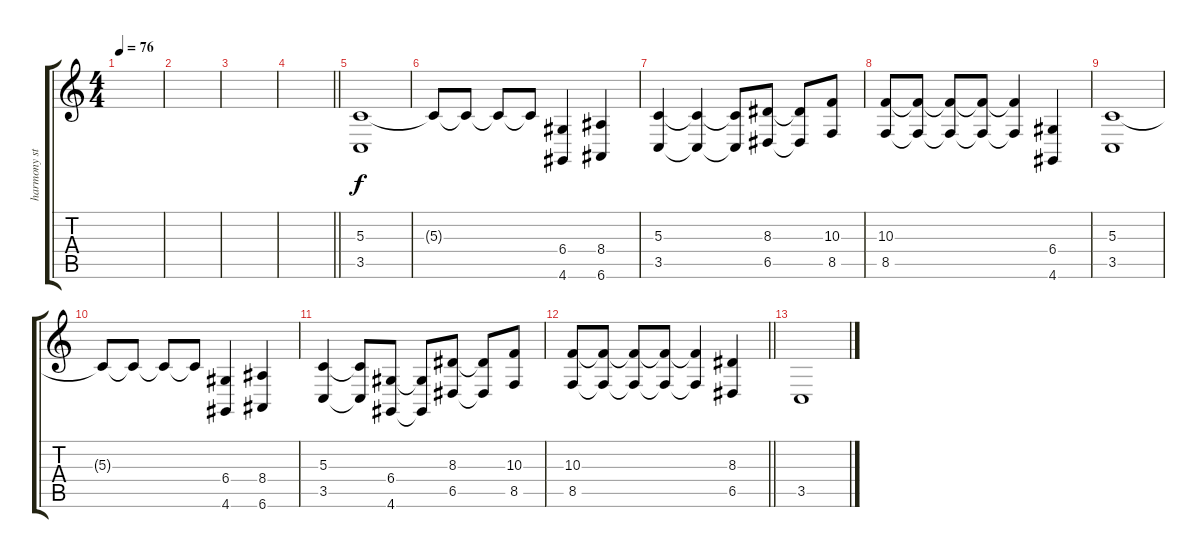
\track ("harmony strings" "harmony st") {instrument stringensemble1}
\staff {score tabs}
\tuning (E4 B3 G3 D3 A2 E2) {hide}
\ts (4 4)
\tempo 76
\clef g2
\ks c
|
|
|
\barLineRight lightlight
|
(5.3 3.5).1 |
5.3{t}.8 5.3{t}.8 5.3{t}.8 5.3{t}.8 (6.4 4.6).4 (8.4 6.6).4 |
(5.3 3.5).4 (5.3{t} 3.5{t}).4 (5.3{t} 3.5{t}).8 (8.3 6.5).8 (8.3{t} 6.5{t}).8 (10.3 8.5).8 |
(10.3 8.5).8 (10.3{t} 8.5{t}).8 (10.3{t} 8.5{t}).8 (10.3{t} 8.5{t}).8 (10.3{t} 8.5{t}).4 (6.4 4.6).4 |
(5.3 3.5).1 |
5.3{t}.8 5.3{t}.8 5.3{t}.8 5.3{t}.8 (6.4 4.6).4 (8.4 6.6).4 |
(5.3 3.5).4 (5.3{t} 3.5{t}).8 (6.4 4.6).8 (6.4{t} 4.6{t}).8 (8.3 6.5).8 (8.3{t} 6.5{t}).8 (10.3 8.5).8 |
\barLineRight lightlight
(10.3 8.5).8 (10.3{t} 8.5{t}).8 (10.3{t} 8.5{t}).8 (10.3{t} 8.5{t}).8 (10.3{t} 8.5{t}).4 (8.3 6.5).4 |
3.5.1
